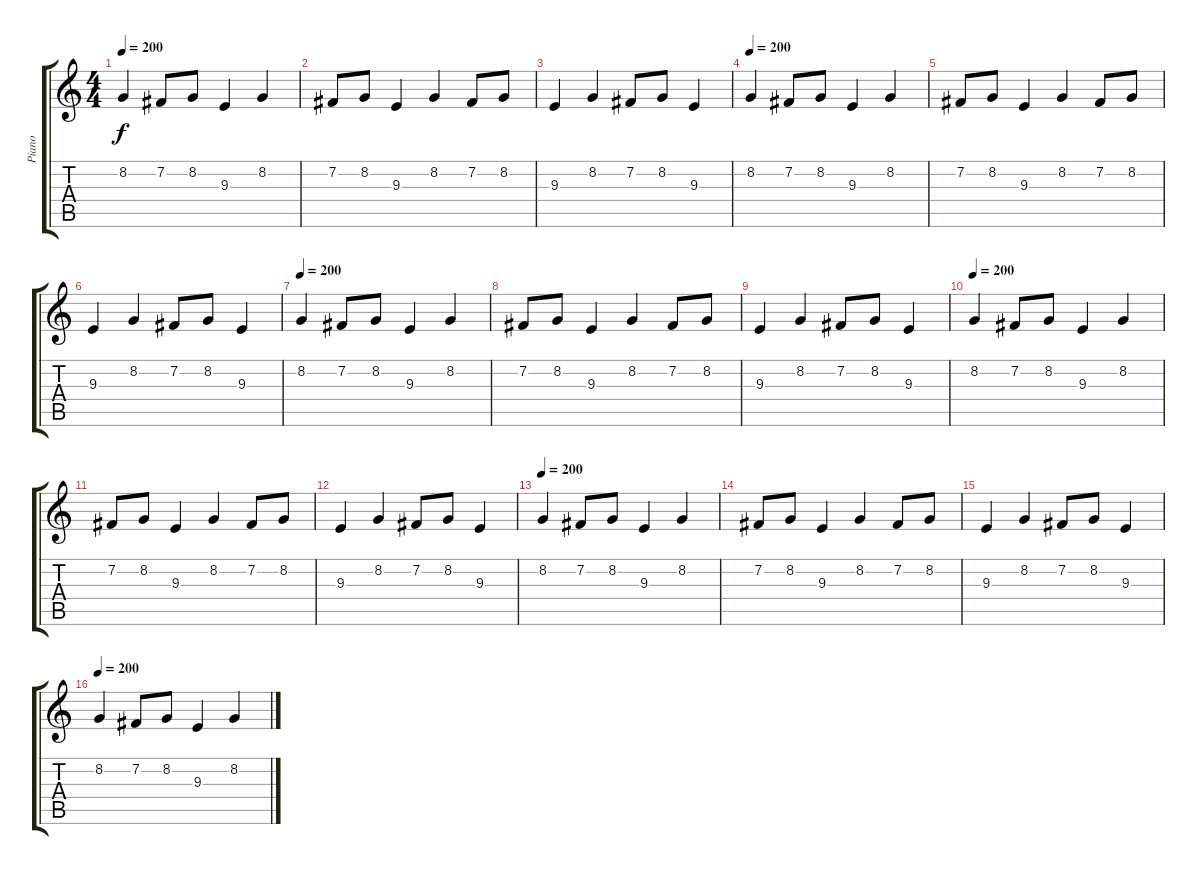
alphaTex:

\track ("Piano" "Piano") {instrument electricgrandpiano}
\staff {score tabs}
\tuning (E4 B3 G3 D3 A2 E2) {hide}
\ts (4 4)
\tempo 200
\clef g2
\ks c
8.2.4{dy f} 7.2.8 8.2.8 9.3.4 8.2.4 |
7.2.8 8.2.8 9.3.4 8.2.4 7.2.8 8.2.8 |
9.3.4 8.2.4 7.2.8 8.2.8 9.3.4 |
\tempo 200
8.2.4 7.2.8 8.2.8 9.3.4 8.2.4 |
7.2.8 8.2.8 9.3.4 8.2.4 7.2.8 8.2.8 |
9.3.4 8.2.4 7.2.8 8.2.8 9.3.4 |
\tempo 200
8.2.4 7.2.8 8.2.8 9.3.4 8.2.4 |
7.2.8 8.2.8 9.3.4 8.2.4 7.2.8 8.2.8 |
9.3.4 8.2.4 7.2.8 8.2.8 9.3.4 |
\tempo 200
8.2.4 7.2.8 8.2.8 9.3.4 8.2.4 |
7.2.8 8.2.8 9.3.4 8.2.4 7.2.8 8.2.8 |
9.3.4 8.2.4 7.2.8 8.2.8 9.3.4 |
\tempo 200
8.2.4{volume 10} 7.2.8 8.2.8 9.3.4 8.2.4 |
7.2.8 8.2.8 9.3.4 8.2.4 7.2.8 8.2.8 |
9.3.4 8.2.4 7.2.8 8.2.8 9.3.4 |
\tempo 200
8.2.4 7.2.8 8.2.8 9.3.4 8.2.4
